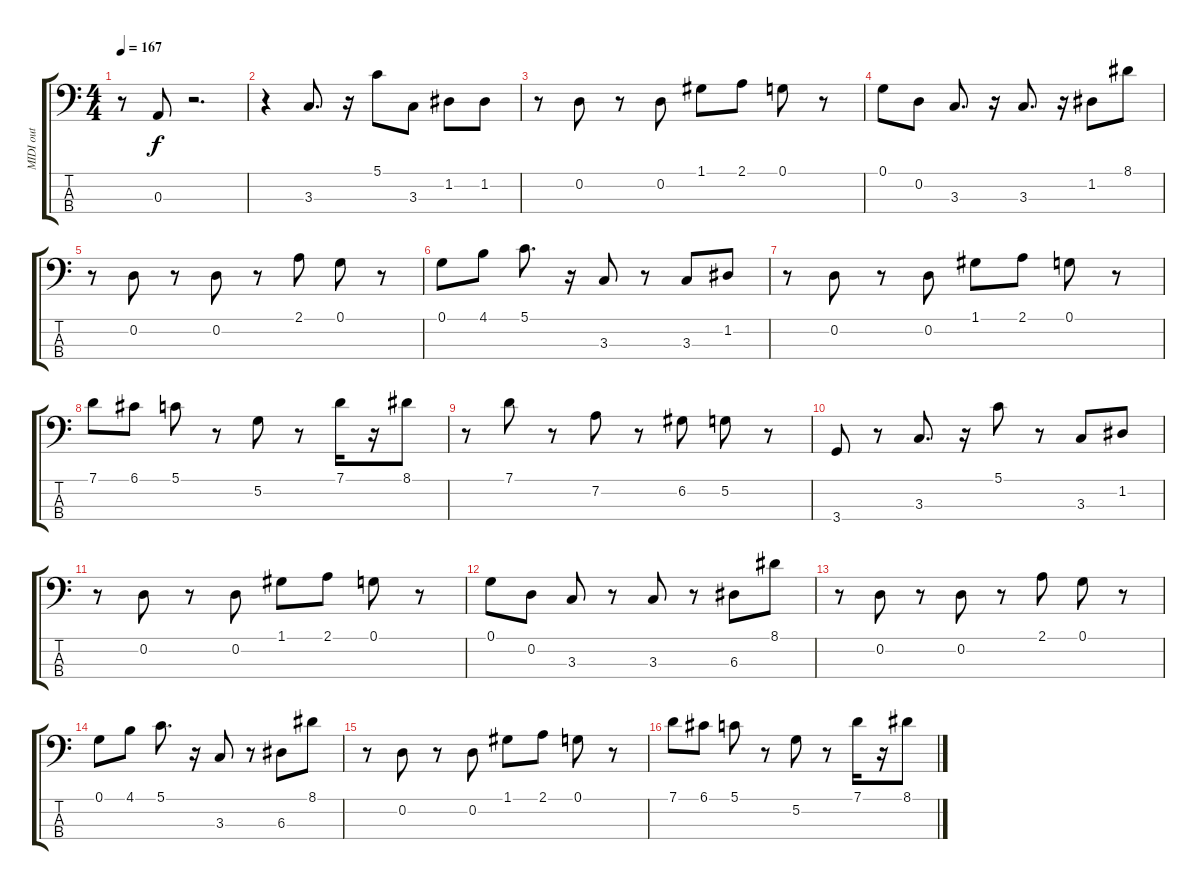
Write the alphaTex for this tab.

\track ("MIDI out" "MIDI out") {instrument electricbasspick}
\staff {score tabs}
\tuning (G2 D2 A1 E1) {hide}
\ts (4 4)
\tempo 167
\clef f4
\ks c
r.8{dy f} 0.3.8 r.2{d} |
r.4 3.3.8{d} r.16 5.1.8 3.3.8 1.2.8 1.2.8 |
r.8 0.2.8 r.8 0.2.8 1.1.8 2.1.8 0.1.8 r.8 |
0.1.8 0.2.8 3.3.8{d} r.16 3.3.8{d} r.16 1.2.8 8.1.8 |
r.8 0.2.8 r.8 0.2.8 r.8 2.1.8 0.1.8 r.8 |
0.1.8 4.1.8 5.1.8{d} r.16 3.3.8 r.8 3.3.8 1.2.8 |
r.8 0.2.8 r.8 0.2.8 1.1.8 2.1.8 0.1.8 r.8 |
7.1.8 6.1.8 5.1.8 r.8 5.2.8 r.8 7.1.16 r.16 8.1.8 |
r.8 7.1.8 r.8 7.2.8 r.8 6.2.8 5.2.8 r.8 |
3.4.8 r.8 3.3.8{d} r.16 5.1.8 r.8 3.3.8 1.2.8 |
r.8 0.2.8 r.8 0.2.8 1.1.8 2.1.8 0.1.8 r.8 |
0.1.8 0.2.8 3.3.8 r.8 3.3.8 r.8 6.3.8 8.1.8 |
r.8 0.2.8 r.8 0.2.8 r.8 2.1.8 0.1.8 r.8 |
0.1.8 4.1.8 5.1.8{d} r.16 3.3.8 r.8 6.3.8 8.1.8 |
r.8 0.2.8 r.8 0.2.8 1.1.8 2.1.8 0.1.8 r.8 |
7.1.8 6.1.8 5.1.8 r.8 5.2.8 r.8 7.1.16 r.16 8.1.8
